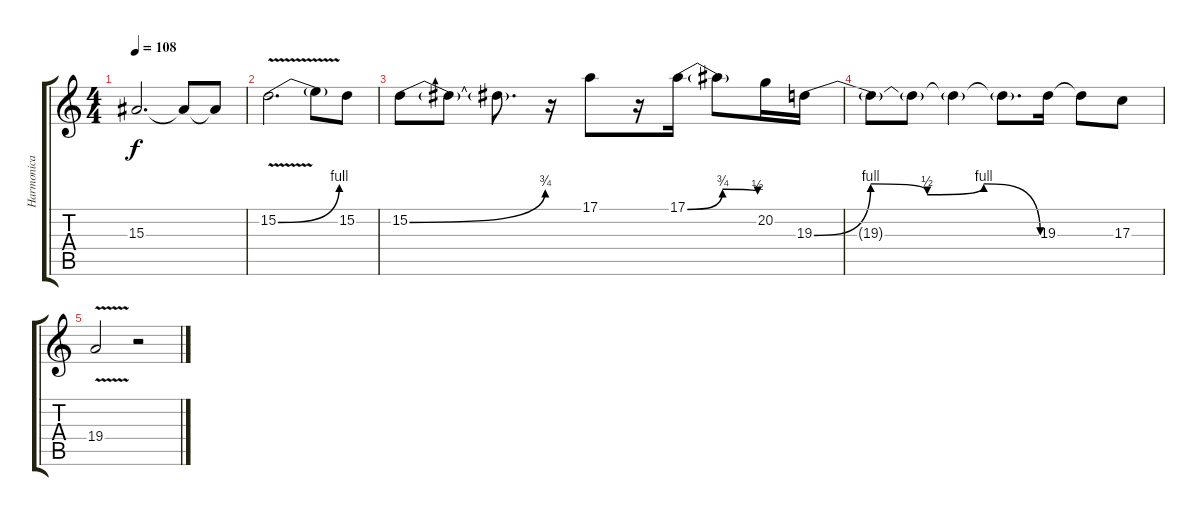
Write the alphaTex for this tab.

\track ("Harmonica (Sugar Blue)" "Harmonica ") {instrument lead3calliope}
\staff {score tabs}
\tuning (E4 B3 G3 D3 A2 E2) {hide}
\ts (4 4)
\tempo 108
\clef g2
\ks c
15.3{t}.2{d dy f} 15.3{t}.8 15.3{t}.8 |
15.2{be (bend 0 0 60 4) v}.2{d} 15.2{t}.8 15.2.8 |
15.2{be (bend 0 0 60 3)}.8 15.2{t}.8 15.2{t}.8{d} r.16 17.1.8 r.16 17.1{be (bendrelease 0 0 30 3 30 3 60 2)}.16 17.1{t}.8 20.2.16 19.3{be (custom 0 0 15 4 30 2 45 4 60 0)}.16 |
19.3{t}.8 19.3{t}.8 19.3{t}.4 19.3{t}.8{d} 19.3.16 19.3{t}.8 17.3.8 |
19.4{v}.2 r.2
